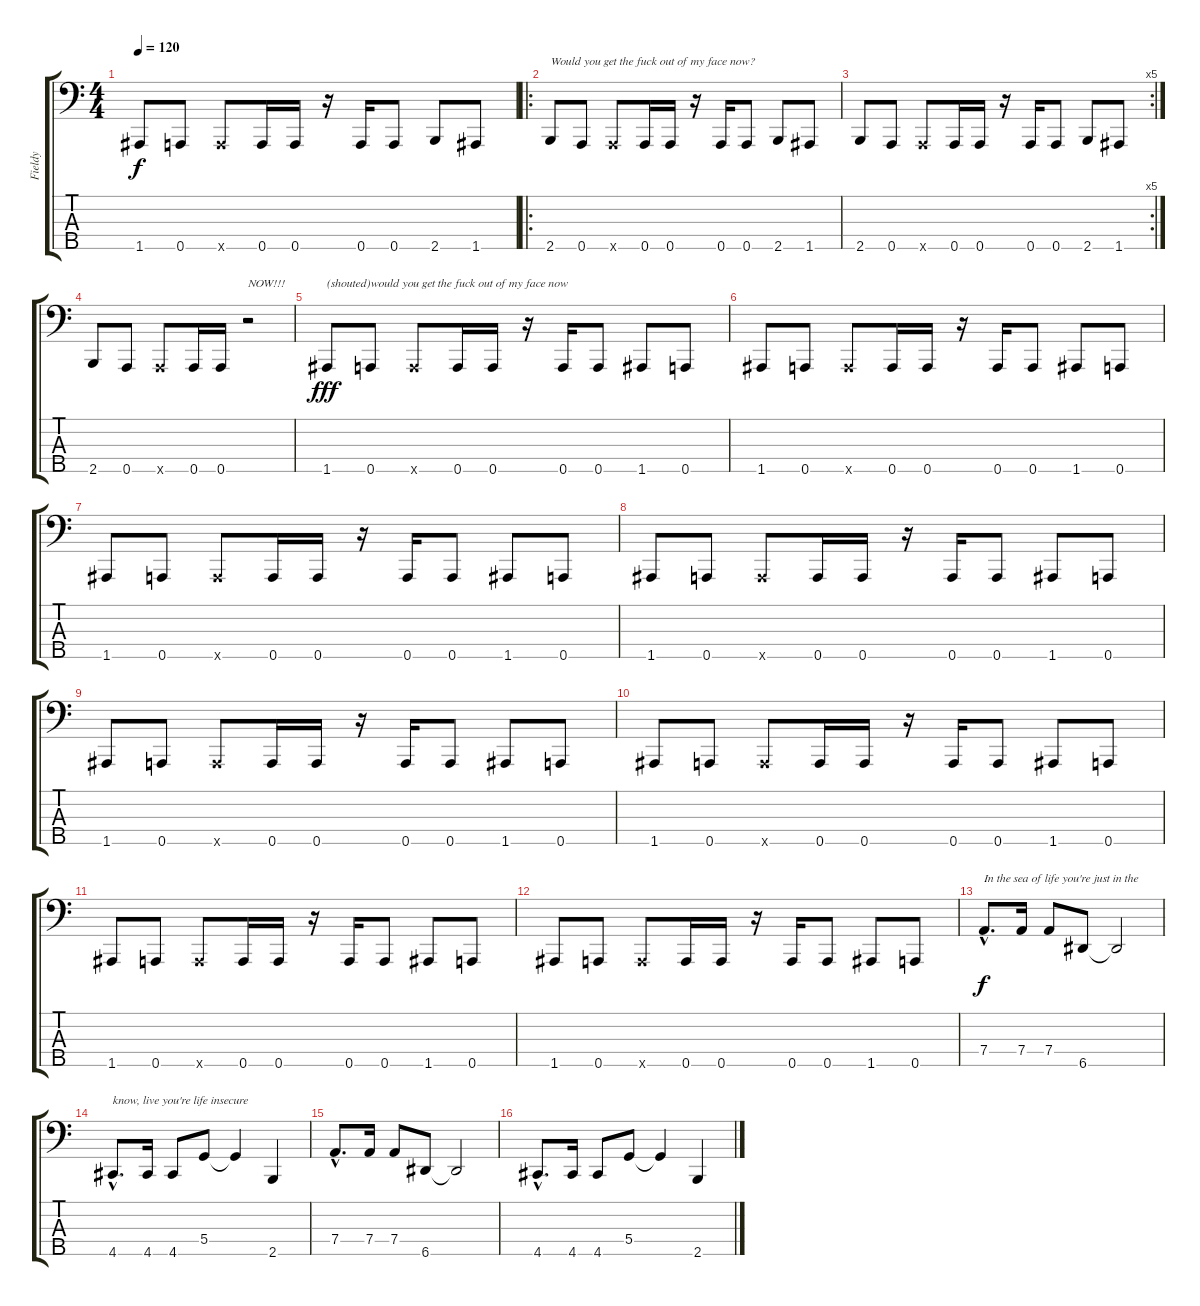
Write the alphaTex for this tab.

\track ("Fieldy" "Fieldy") {instrument slapbass1}
\staff {score tabs}
\tuning (F2 C2 G1 D1 A0) {hide}
\ts (4 4)
\tempo 120
\clef f4
\ks c
1.5.8{dy f} 0.5.8 0.5{x}.8 0.5.16 0.5.16 r.16 0.5.16 0.5.8 2.5.8 1.5.8 |
\ro
2.5.8{txt "Would you get the fuck out of my face now?"} 0.5.8 0.5{x}.8 0.5.16 0.5.16 r.16 0.5.16 0.5.8 2.5.8 1.5.8 |
\rc 5
2.5.8 0.5.8 0.5{x}.8 0.5.16 0.5.16 r.16 0.5.16 0.5.8 2.5.8 1.5.8 |
2.5.8 0.5.8 0.5{x}.8 0.5.16 0.5.16 r.2{txt "NOW!!!"} |
1.5.8{txt "(shouted)would you get the fuck out of my face now" dy fff} 0.5.8 0.5{x}.8 0.5.16 0.5.16 r.16 0.5.16 0.5.8 1.5.8 0.5.8 |
1.5.8 0.5.8 0.5{x}.8 0.5.16 0.5.16 r.16 0.5.16 0.5.8 1.5.8 0.5.8 |
1.5.8 0.5.8 0.5{x}.8 0.5.16 0.5.16 r.16 0.5.16 0.5.8 1.5.8 0.5.8 |
1.5.8 0.5.8 0.5{x}.8 0.5.16 0.5.16 r.16 0.5.16 0.5.8 1.5.8 0.5.8 |
1.5.8 0.5.8 0.5{x}.8 0.5.16 0.5.16 r.16 0.5.16 0.5.8 1.5.8 0.5.8 |
1.5.8 0.5.8 0.5{x}.8 0.5.16 0.5.16 r.16 0.5.16 0.5.8 1.5.8 0.5.8 |
1.5.8 0.5.8 0.5{x}.8 0.5.16 0.5.16 r.16 0.5.16 0.5.8 1.5.8 0.5.8 |
1.5.8 0.5.8 0.5{x}.8 0.5.16 0.5.16 r.16 0.5.16 0.5.8 1.5.8 0.5.8 |
7.4{hac}.8{d txt "In the sea of life you're just in the " dy f} 7.4.16 7.4.8 6.5.8 6.5{t}.2 |
4.5{hac}.8{d txt "know, live you're life insecure"} 4.5.16 4.5.8 5.4.8 5.4{t}.4 2.5.4 |
7.4{hac}.8{d} 7.4.16 7.4.8 6.5.8 6.5{t}.2 |
4.5{hac}.8{d} 4.5.16 4.5.8 5.4.8 5.4{t}.4 2.5.4
